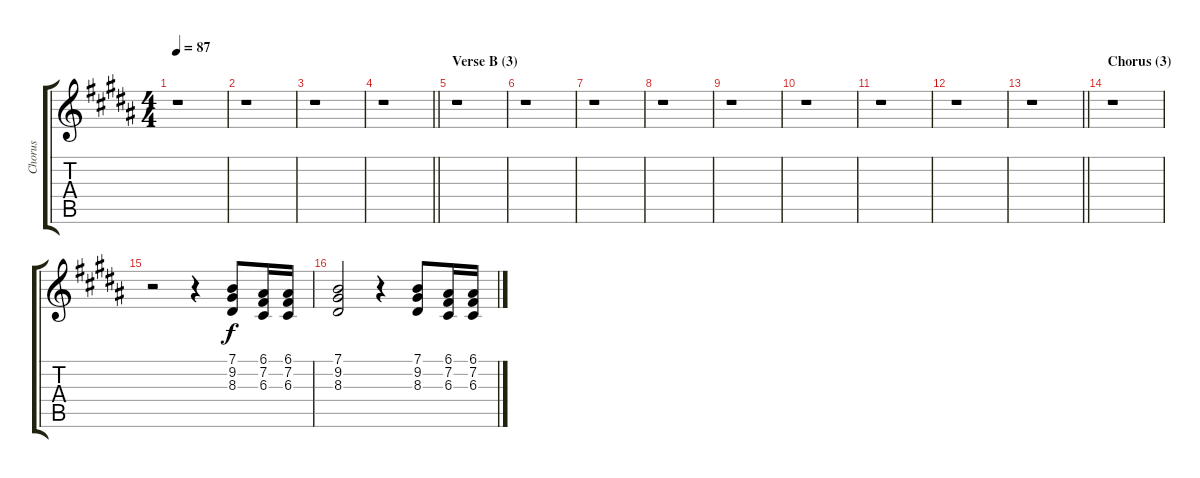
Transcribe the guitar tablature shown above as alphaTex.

\track ("Chorus" "Chorus") {instrument sopranosax}
\staff {score tabs}
\tuning (E4 B3 G3 D3 A2 E2) {hide}
\ts (4 4)
\tempo 87
\clef g2
\ks b
r.1{dy f} |
r.1 |
r.1 |
\barLineRight lightlight
r.1 |
\section ("" "Verse B (3)")
r.1 |
r.1 |
r.1 |
r.1 |
r.1 |
r.1 |
r.1 |
r.1 |
\barLineRight lightlight
r.1 |
\section ("" "Chorus (3)")
r.1 |
r.2 r.4 (7.1 9.2 8.3).8 (6.1 7.2 6.3).16 (6.1 7.2 6.3).16 |
(7.1 9.2 8.3).2 r.4 (7.1 9.2 8.3).8 (6.1 7.2 6.3).16 (6.1 7.2 6.3).16
